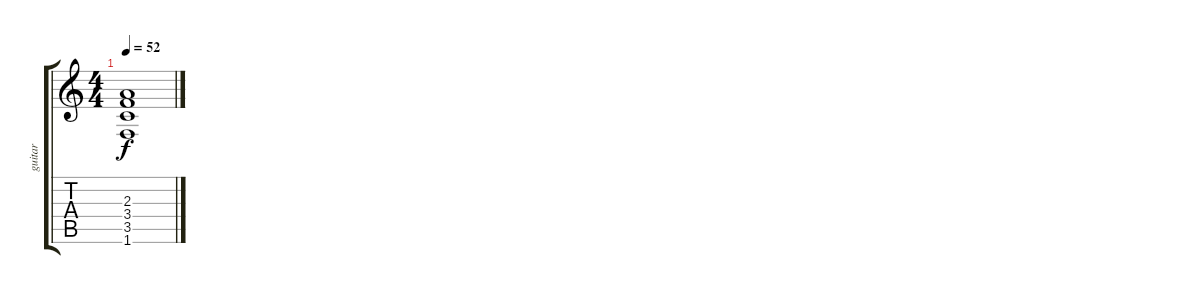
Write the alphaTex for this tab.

\track ("guitar" "guitar") {instrument acousticguitarsteel}
\staff {score tabs}
\tuning (E4 B3 G3 D3 A2 E2) {hide}
\ts (4 4)
\tempo 52
\clef g2
\ks c
(2.3 3.4 3.5 1.6).1{dy f}
